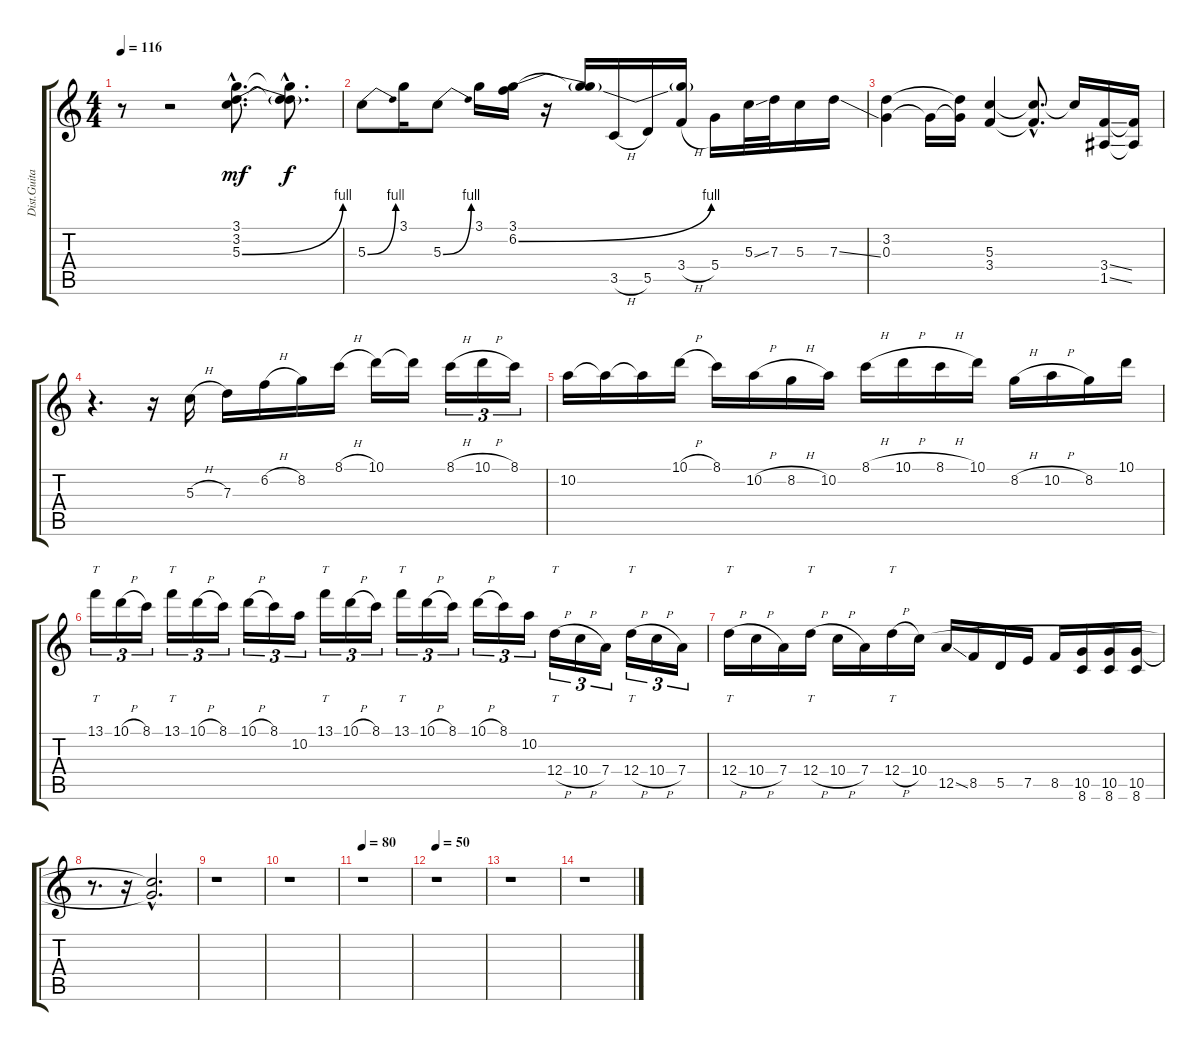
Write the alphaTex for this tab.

\track ("Dist.Guitar2" "Dist.Guita") {instrument overdrivenguitar}
\staff {score tabs}
\tuning (E4 B3 G3 D3 A2 E2) {hide}
\ts (4 4)
\tempo 116
\clef g2
\ks c
r.8{dy mf} r.2 (3.1{hac} 3.2{hac} 5.3{be (bend 0 0 60 4) hac}).8{d volume 16} (3.1{hac t} 3.2{hac t} 5.3{hac t}).8{d dy f} |
5.3{be (bend 0 0 60 4)}.8 3.1.16 5.3{be (bend 0 0 60 4)}.8 3.1.16 (3.1 6.2{be (bend 0 0 60 4)}).16 r.16 (3.1{t} 6.2{t}).16 3.5{h}.16 5.5.16 (6.2{t} 3.4{h}).16 5.4.16 5.3{ss}.32 7.3.32 5.3.16 7.3{ss}.16 |
(3.2 0.3).4 0.3{t}.16 (3.2{t} 0.3{t}).16 (5.3 3.4).4 (5.3{hac t} 3.4{hac t}).8{d} 5.3{t}.16 (3.4{ss} 1.5{ss}).16 (3.4{t} 1.5{t}).16 |
r.4{d} r.16 5.3{h}.16 7.3.16 6.2{h}.16 8.2.16 8.1{h}.16 10.1.16 10.1{t}.16 8.1{h}.16{tu (3 2)} 10.1{h}.16{tu (3 2)} 8.1.16{tu (3 2)} |
10.2.16 10.2{t}.16 10.2{t}.16 10.1{h}.16 8.1.16 10.2{h}.16 8.2{h}.16 10.2.16 8.1{h}.16 10.1{h}.16 8.1{h}.16 10.1.16 8.2{h}.16 10.2{h}.16 8.2.16 10.1.16 |
13.1.16{tt tu (3 2)} 10.1{h}.16{tu (3 2)} 8.1.16{tu (3 2)} 13.1.16{tt tu (3 2)} 10.1{h}.16{tu (3 2)} 8.1.16{tu (3 2)} 10.1{h}.16{tu (3 2)} 8.1.16{tu (3 2)} 10.2.16{tu (3 2)} 13.1.16{tt tu (3 2)} 10.1{h}.16{tu (3 2)} 8.1.16{tu (3 2)} 13.1.16{tt tu (3 2)} 10.1{h}.16{tu (3 2)} 8.1.16{tu (3 2)} 10.1{h}.16{tu (3 2)} 8.1.16{tu (3 2)} 10.2.16{tu (3 2)} 12.4{h}.16{tt tu (3 2)} 10.4{h}.16{tu (3 2)} 7.4.16{tu (3 2)} 12.4{h}.16{tt tu (3 2)} 10.4{h}.16{tu (3 2)} 7.4.16{tu (3 2)} |
12.4{h}.16{tt} 10.4{h}.16 7.4.16 12.4{h}.16{tt} 10.4{h}.16 7.4.16 12.4{h}.16{tt} 10.4.16 12.5{ss}.16 8.5.16 5.5.16 7.5.16 8.5.16 (10.5 8.6).16 (10.5 8.6).16 (10.5 8.6).16 |
r.8{d} r.16{volume 8} (10.4{hac t} 10.5{hac t}).2{d} |
r.1 |
r.1 |
\tempo 80
r.1 |
\tempo 50
r.1 |
r.1 |
r.1
